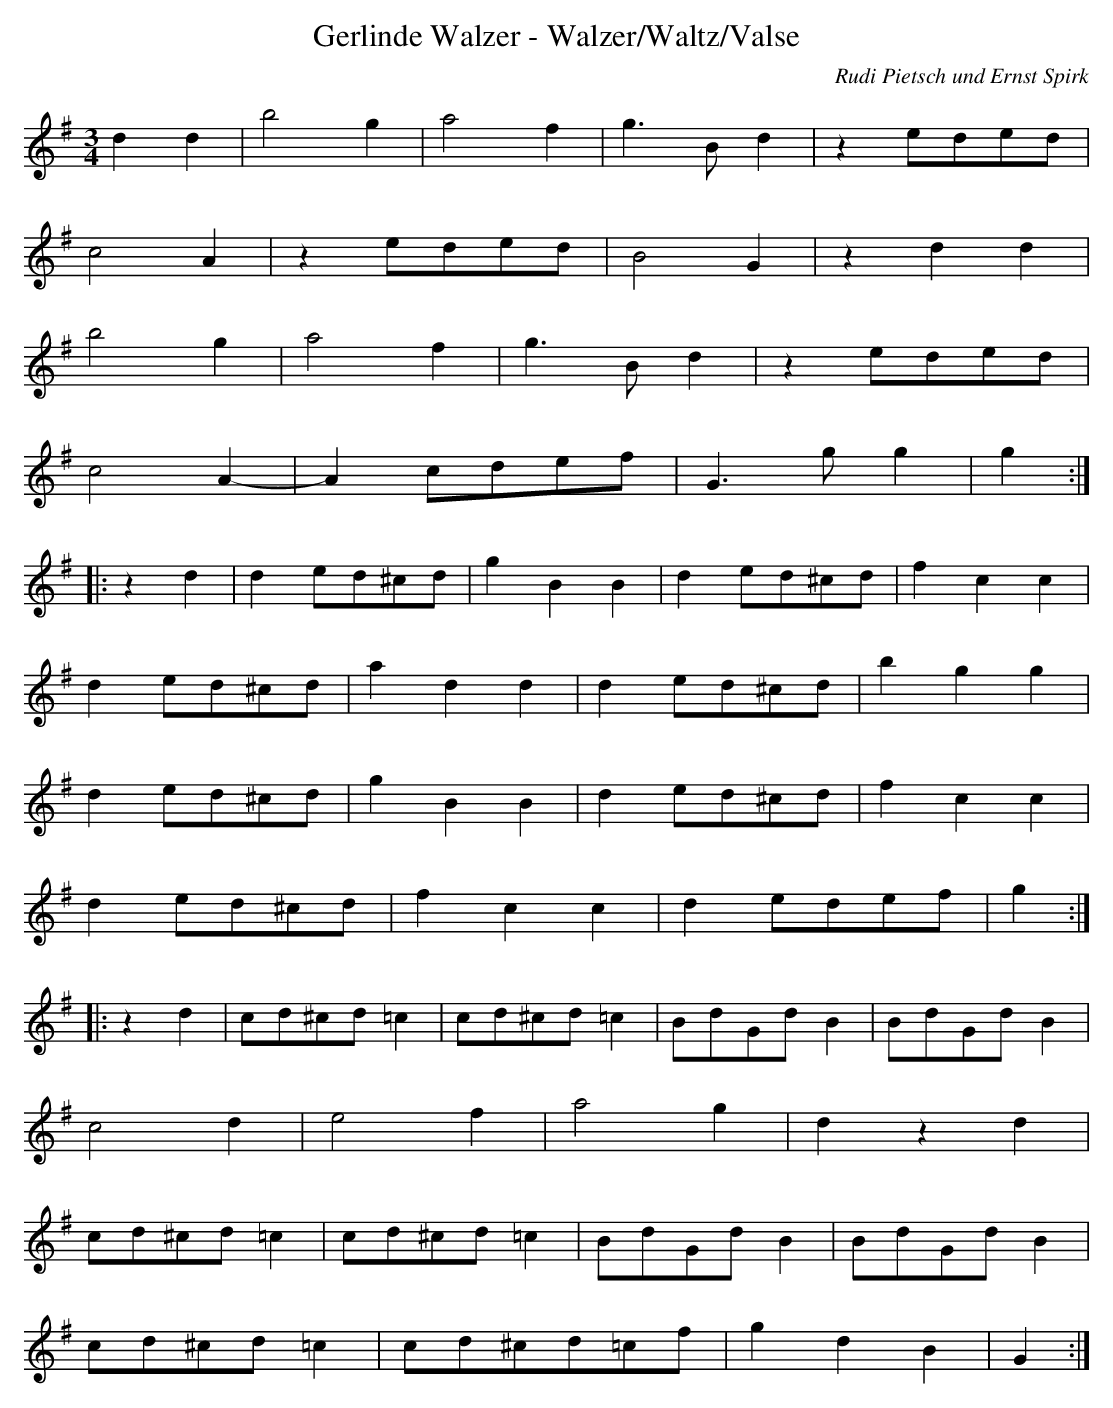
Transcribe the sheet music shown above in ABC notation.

X:1
T:Gerlinde Walzer - Walzer/Waltz/Valse
C:Rudi Pietsch und Ernst Spirk
M:3/4
L:1/4
K:G
dd|b2g|a2f|g>Bd|ze/d/e/d/|
c2A|ze/d/e/d/|B2G|zdd|
b2g|a2f|g>Bd|ze/d/e/d/|
c2A-|Ac/d/e/f/|G>gg|g:|
|:zd|de/d/^c/d/|gBB|de/d/^c/d/|fcc|
de/d/^c/d/|add|de/d/^c/d/|bgg|
de/d/^c/d/|gBB|de/d/^c/d/|fcc|
de/d/^c/d/|fcc|de/d/e/f/|g:|
|:zd|c/d/^c/d/=c|c/d/^c/d/=c|B/d/G/d/B|B/d/G/d/B|
c2d|e2f|a2g|dzd|
c/d/^c/d/=c|c/d/^c/d/=c|B/d/G/d/B|B/d/G/d/B|
c/d/^c/d/=c|c/d/^c/d/=c/f/|gdB|G:|
